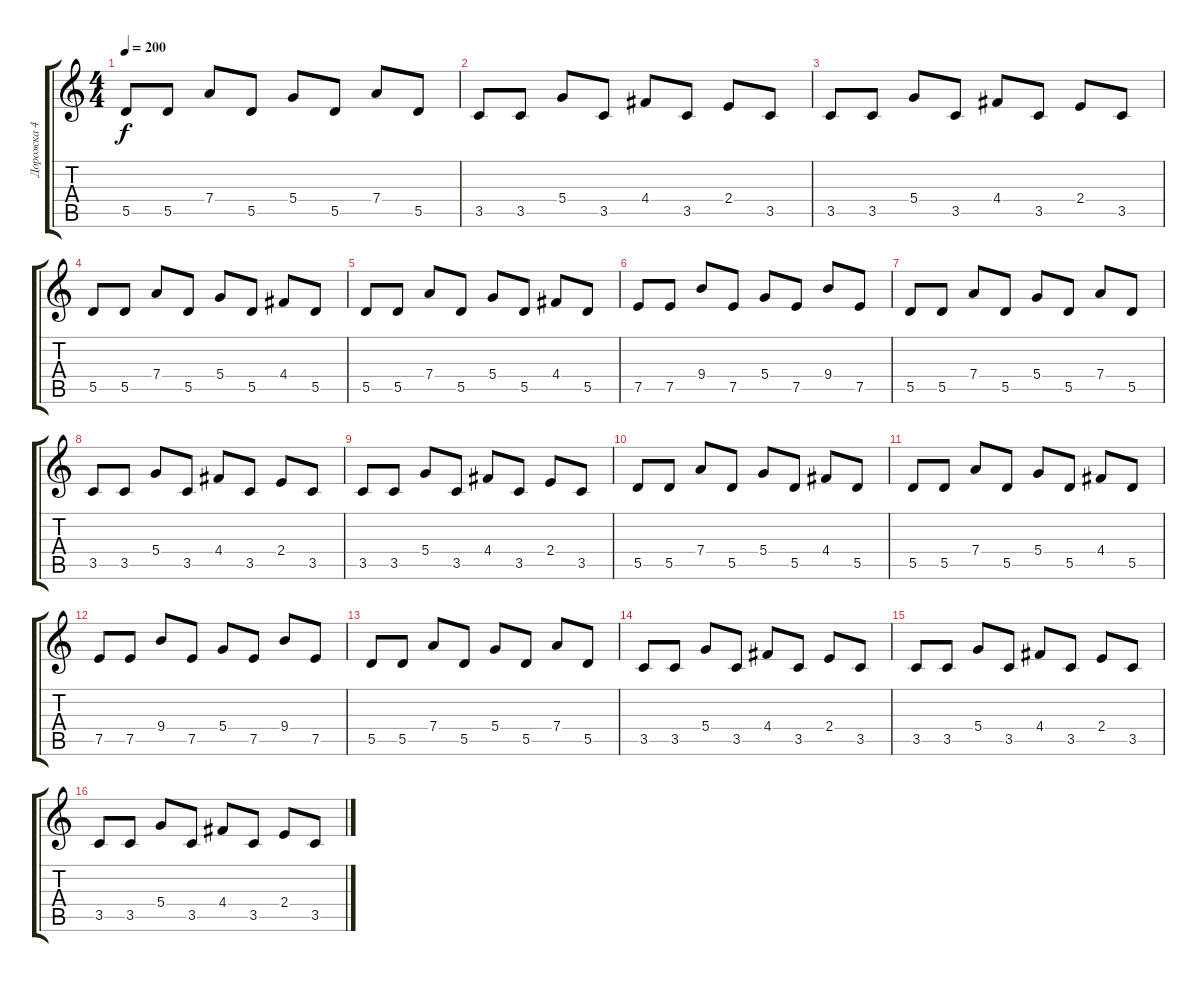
\track ("Дорожка 4" "Дорожка 4") {instrument distortionguitar}
\staff {score tabs}
\tuning (E4 B3 G3 D3 A2 E2) {hide}
\ts (4 4)
\tempo 200
\clef g2
\ks c
5.5.8{dy f} 5.5.8 7.4.8 5.5.8 5.4.8 5.5.8 7.4.8 5.5.8 |
3.5.8 3.5.8 5.4.8 3.5.8 4.4.8 3.5.8 2.4.8 3.5.8 |
3.5.8 3.5.8 5.4.8 3.5.8 4.4.8 3.5.8 2.4.8 3.5.8 |
5.5.8 5.5.8 7.4.8 5.5.8 5.4.8 5.5.8 4.4.8 5.5.8 |
5.5.8 5.5.8 7.4.8 5.5.8 5.4.8 5.5.8 4.4.8 5.5.8 |
7.5.8 7.5.8 9.4.8 7.5.8 5.4.8 7.5.8 9.4.8 7.5.8 |
5.5.8 5.5.8 7.4.8 5.5.8 5.4.8 5.5.8 7.4.8 5.5.8 |
3.5.8 3.5.8 5.4.8 3.5.8 4.4.8 3.5.8 2.4.8 3.5.8 |
3.5.8 3.5.8 5.4.8 3.5.8 4.4.8 3.5.8 2.4.8 3.5.8 |
5.5.8 5.5.8 7.4.8 5.5.8 5.4.8 5.5.8 4.4.8 5.5.8 |
5.5.8 5.5.8 7.4.8 5.5.8 5.4.8 5.5.8 4.4.8 5.5.8 |
7.5.8 7.5.8 9.4.8 7.5.8 5.4.8 7.5.8 9.4.8 7.5.8 |
5.5.8 5.5.8 7.4.8 5.5.8 5.4.8 5.5.8 7.4.8 5.5.8 |
3.5.8 3.5.8 5.4.8 3.5.8 4.4.8 3.5.8 2.4.8 3.5.8 |
3.5.8 3.5.8 5.4.8 3.5.8 4.4.8 3.5.8 2.4.8 3.5.8 |
3.5.8 3.5.8 5.4.8 3.5.8 4.4.8 3.5.8 2.4.8 3.5.8
